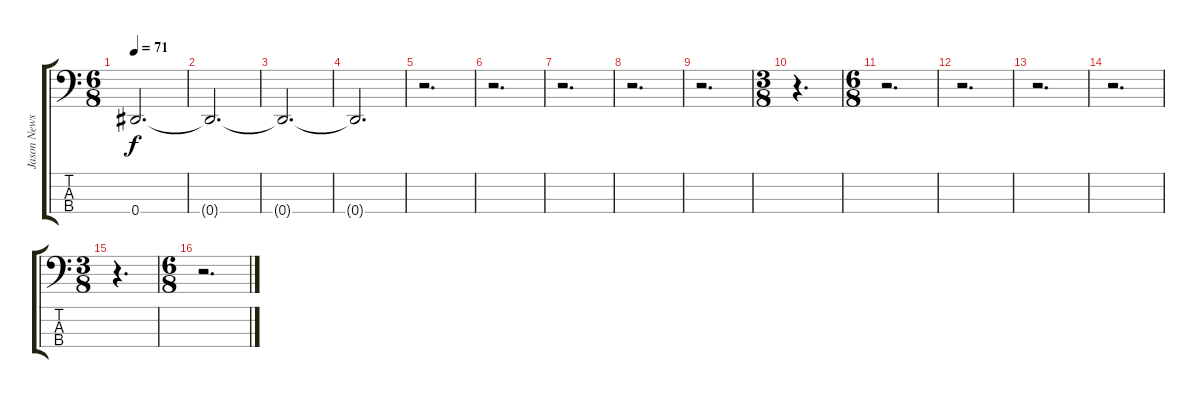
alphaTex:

\track ("Jason Newsted" "Jason News") {instrument electricbasspick}
\staff {score tabs}
\tuning (Gb2 Db2 Ab1 Eb1) {hide}
\ts (6 8)
\tempo 71
\clef f4
\ks c
0.4{t}.2{d dy f} |
0.4{t}.2{d} |
0.4{t}.2{d} |
0.4{t}.2{d} |
r.2{d} |
r.2{d} |
r.2{d} |
r.2{d} |
r.2{d} |
\ts (3 8)
r.4{d} |
\ts (6 8)
r.2{d} |
r.2{d} |
r.2{d} |
r.2{d} |
\ts (3 8)
r.4{d} |
\ts (6 8)
r.2{d}
